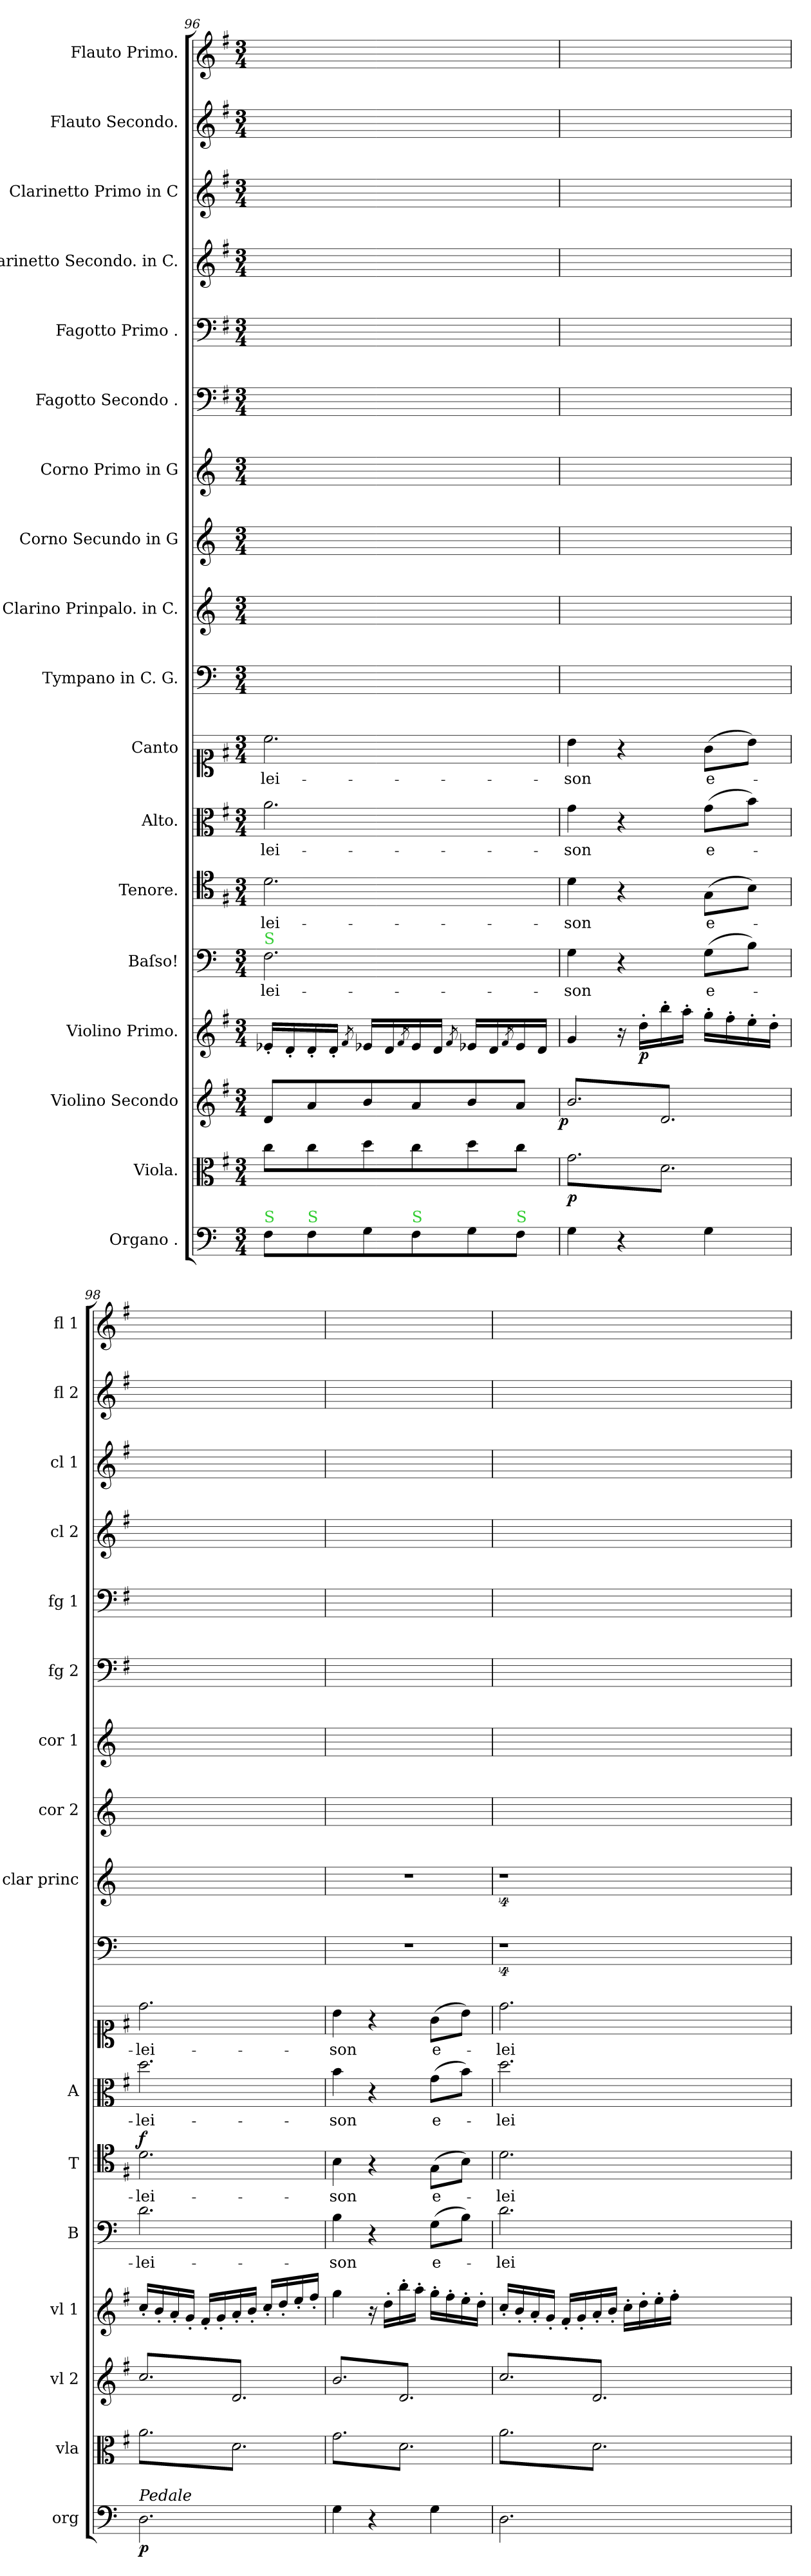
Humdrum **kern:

**kern	**dynam	**kern	**dynam	**kern	**dynam	**kern	**dynam	**kern	**text	**kern	**text	**dynam	**kern	**text	**kern	**text	**kern	**kern	**kern	**kern	**kern	**kern	**kern	**kern	**kern	**kern
*part18	*part18	*part17	*part17	*part16	*part16	*part15	*part15	*part14	*part14	*part13	*part13	*part13	*part12	*part12	*part11	*part11	*part10	*part9	*part8	*part7	*part6	*part5	*part4	*part3	*part2	*part1
*staff18	*staff18	*staff17	*staff17	*staff16	*staff16	*staff15	*staff15	*staff14	*staff14	*staff13	*staff13	*staff13	*staff12	*staff12	*staff11	*staff11	*staff10	*staff9	*staff8	*staff7	*staff6	*staff5	*staff4	*staff3	*staff2	*staff1
*I"Organo .	*	*I"Viola.	*	*I"Violino Secondo	*	*I"Violino Primo.	*	*I"Baſso!	*	*I"Tenore.	*	*	*I"Alto.	*	*I"Canto	*	*I"Tympano in C. G.	*I"Clarino Prinpalo. in C.	*I"Corno Secundo in G	*I"Corno Primo in G	*I"Fagotto Secondo .	*I"Fagotto Primo .	*I"Clarinetto Secondo. in C.	*I"Clarinetto Primo in C	*I"Flauto Secondo.	*I"Flauto Primo.
*I'org	*	*I'vla	*	*I'vl 2	*	*I'vl 1	*	*I'B	*	*I'T	*	*	*I'A	*	*	*	*	*I'clar princ	*I'cor 2	*I'cor 1	*I'fg 2	*I'fg 1	*I'cl 2	*I'cl 1	*I'fl 2	*I'fl 1
*clefF4	*	*clefC3	*	*clefG2	*	*clefG2	*	*clefF4	*	*clefC4	*	*	*clefC3	*	*clefC1	*	*clefF4	*clefG2	*clefG2	*clefG2	*clefF4	*clefF4	*clefG2	*clefG2	*clefG2	*clefG2
*	*	*	*	*	*	*	*	*	*	*	*	*	*	*	*	*	*	*	*ITrd3c5	*ITrd3c5	*	*	*	*	*	*
*k[]	*	*k[f#]	*	*k[f#]	*	*k[f#]	*	*k[]	*	*k[f#]	*	*	*k[f#]	*	*k[f#]	*	*k[]	*k[]	*k[f#]	*k[f#]	*k[f#]	*k[f#]	*k[f#]	*k[f#]	*k[f#]	*k[f#]
*M3/4	*	*M3/4	*	*M3/4	*	*M3/4	*	*M3/4	*	*M3/4	*	*	*M3/4	*	*M3/4	*	*M3/4	*M3/4	*M3/4	*M3/4	*M3/4	*M3/4	*M3/4	*M3/4	*M3/4	*M3/4
=96	=96	=96	=96	=96	=96	=96	=96	=96	=96	=96	=96	=96	=96	=96	=96	=96	=96	=96	=96	=96	=96	=96	=96	=96	=96	=96
!	!	!	!	!	!	!	!	!LO:TX:a:color=limegreen:t=S	!	!	!	!	!	!	!	!	!	!	!	!	!	!	!	!	!	!
!LO:TX:a:color=limegreen:t=S	!	!	!	!	!	!	!	!	!	!	!	!	!	!	!	!	!	!	!	!	!	!	!	!	!	!
!	!	!	!	!	!	!	!	!	!LO:LY:i	!	!	!	!	!	!	!	!	!	!	!	!	!	!	!	!	!
8F\L	.	8cc\L	.	8d/L	.	16e-X'/LL	.	2.F\	-lei-	2.d\	-lei-	.	2.a\	-lei-	2.cc\	-lei-	2.ryy	2.ryy	2.d/yy	2.a\yy	2.A\yy	2.c\yy	2.cc\yy	2.aa\yy	2.aa\yy	2.ccc\yy
.	.	.	.	.	.	16d'/	.	.	.	.	.	.	.	.	.	.	.	.	.	.	.	.	.	.	.	.
!LO:TX:a:color=limegreen:t=S	!	!	!	!	!	!	!	!	!	!	!	!	!	!	!	!	!	!	!	!	!	!	!	!	!	!
8F\	.	8cc\	.	8a/	.	16d'/	.	.	.	.	.	.	.	.	.	.	.	.	.	.	.	.	.	.	.	.
.	.	.	.	.	.	16d'/JJ	.	.	.	.	.	.	.	.	.	.	.	.	.	.	.	.	.	.	.	.
.	.	.	.	.	.	8qf#/	.	.	.	.	.	.	.	.	.	.	.	.	.	.	.	.	.	.	.	.
8G\	.	8dd\	.	8b/	.	16e-X/LL	.	.	.	.	.	.	.	.	.	.	.	.	.	.	.	.	.	.	.	.
.	.	.	.	.	.	16d/	.	.	.	.	.	.	.	.	.	.	.	.	.	.	.	.	.	.	.	.
.	.	.	.	.	.	8qf#/	.	.	.	.	.	.	.	.	.	.	.	.	.	.	.	.	.	.	.	.
!LO:TX:a:color=limegreen:t=S	!	!	!	!	!	!	!	!	!	!	!	!	!	!	!	!	!	!	!	!	!	!	!	!	!	!
8F\	.	8cc\	.	8a/	.	16e-/	.	.	.	.	.	.	.	.	.	.	.	.	.	.	.	.	.	.	.	.
.	.	.	.	.	.	16d/JJ	.	.	.	.	.	.	.	.	.	.	.	.	.	.	.	.	.	.	.	.
.	.	.	.	.	.	8qf#/	.	.	.	.	.	.	.	.	.	.	.	.	.	.	.	.	.	.	.	.
8G\	.	8dd\	.	8b/	.	16e-X/LL	.	.	.	.	.	.	.	.	.	.	.	.	.	.	.	.	.	.	.	.
.	.	.	.	.	.	16d/	.	.	.	.	.	.	.	.	.	.	.	.	.	.	.	.	.	.	.	.
.	.	.	.	.	.	8qf#/	.	.	.	.	.	.	.	.	.	.	.	.	.	.	.	.	.	.	.	.
!LO:TX:a:color=limegreen:t=S	!	!	!	!	!	!	!	!	!	!	!	!	!	!	!	!	!	!	!	!	!	!	!	!	!	!
8F\J	.	8cc\J	.	8a/J	.	16e-/	.	.	.	.	.	.	.	.	.	.	.	.	.	.	.	.	.	.	.	.
.	.	.	.	.	.	16d/JJ	.	.	.	.	.	.	.	.	.	.	.	.	.	.	.	.	.	.	.	.
=97	=97	=97	=97	=97	=97	=97	=97	=97	=97	=97	=97	=97	=97	=97	=97	=97	=97	=97	=97	=97	=97	=97	=97	=97	=97	=97
!	!	!	!	!	!LO:DY:rj	!	!	!	!LO:LY:i	!	!	!	!	!	!	!	!	!	!	!	!	!	!	!	!	!
*	*	*tremolo	*	*	*	*	*	*	*	*	*	*	*	*	*	*	*	*	*	*	*	*	*	*	*	*
*	*	*	*	*tremolo	*	*	*	*	*	*	*	*	*	*	*	*	*	*	*	*	*	*	*	*	*	*
4G\	.	8g\L	p	8b/L	p	4g/	.	4G\	-son	4d\	-son	.	4g\	-son	4b\	-son	2.ryy	2.ryy	4B/yy	4g\yy	4G\yy	4B\yy	4b\yy	4gg\yy	4gg\yy	4bb\yy
.	.	8d\	.	8d/	.	.	.	.	.	.	.	.	.	.	.	.	.	.	.	.	.	.	.	.	.	.
4r	.	8g\	.	8b/	.	16r	.	4r	.	4r	.	.	4r	.	4r	.	.	.	4ryy	4ryy	4ryy	4ryy	4ryy	4ryy	4ryy	4ryy
!	!	!	!	!	!	!	!LO:DY:b	!	!	!	!	!	!	!	!	!	!	!	!	!	!	!	!	!	!	!
.	.	.	.	.	.	16dd'\LL	p	.	.	.	.	.	.	.	.	.	.	.	.	.	.	.	.	.	.	.
.	.	8d\	.	8d/	.	16bb'\	.	.	.	.	.	.	.	.	.	.	.	.	.	.	.	.	.	.	.	.
.	.	.	.	.	.	16aa'\JJ	.	.	.	.	.	.	.	.	.	.	.	.	.	.	.	.	.	.	.	.
4G\	.	8g\	.	8b/	.	16gg'\LL	.	(8G\L	e-	(8G\L	e-	.	(8g\L	e-	(8g\L	e-	.	.	4ryy	4ryy	4ryy	4ryy	4ryy	4ryy	4ryy	4ryy
.	.	.	.	.	.	16ff#'\	.	.	.	.	.	.	.	.	.	.	.	.	.	.	.	.	.	.	.	.
.	.	8d\J	.	8d/J	.	16ee'\	.	8B\J)	.	8B\J)	.	.	8b\J)	.	8b\J)	.	.	.	.	.	.	.	.	.	.	.
.	.	.	.	.	.	16dd'\JJ	.	.	.	.	.	.	.	.	.	.	.	.	.	.	.	.	.	.	.	.
=98	=98	=98	=98	=98	=98	=98	=98	=98	=98	=98	=98	=98	=98	=98	=98	=98	=98	=98	=98	=98	=98	=98	=98	=98	=98	=98
!LO:TX:a:i:t=Pedale	!	!	!	!	!	!	!	!	!	!	!	!	!	!	!	!	!	!	!	!	!	!	!	!	!	!
!	!	!	!	!	!	!	!	!	!	!	!	!LO:DY:a	!	!	!	!	!	!	!	!	!	!	!	!	!	!
2.D\	p	8a\L	.	8cc/L	.	16cc'/LL	.	2.d\	-lei-	2.d\	-lei-	f	2.dd\	-lei-	2.dd\	-lei-	2.ryy	2.ryy	4ryy	4ryy	4ryy	4ryy	4ryy	4ryy	4ryy	4ryy
.	.	.	.	.	.	16b'/	.	.	.	.	.	.	.	.	.	.	.	.	.	.	.	.	.	.	.	.
.	.	8d\	.	8d/	.	16a'/	.	.	.	.	.	.	.	.	.	.	.	.	.	.	.	.	.	.	.	.
.	.	.	.	.	.	16g'/JJ	.	.	.	.	.	.	.	.	.	.	.	.	.	.	.	.	.	.	.	.
.	.	8a\	.	8cc/	.	16f#'/LL	.	.	.	.	.	.	.	.	.	.	.	.	4ryy	4ryy	4ryy	4ryy	4ryy	4ryy	4ryy	4ryy
.	.	.	.	.	.	16g'/	.	.	.	.	.	.	.	.	.	.	.	.	.	.	.	.	.	.	.	.
.	.	8d\	.	8d/	.	16a'/	.	.	.	.	.	.	.	.	.	.	.	.	.	.	.	.	.	.	.	.
.	.	.	.	.	.	16b'/JJ	.	.	.	.	.	.	.	.	.	.	.	.	.	.	.	.	.	.	.	.
.	.	8a\	.	8cc/	.	16cc'/LL	.	.	.	.	.	.	.	.	.	.	.	.	4d/yy	4dd\yy	4D\yy	4d\yy	4dd\yy	4dd\yy	4ddd\yy	4ddd\yy
.	.	.	.	.	.	16dd'/	.	.	.	.	.	.	.	.	.	.	.	.	.	.	.	.	.	.	.	.
.	.	8d\J	.	8d/J	.	16ee'/	.	.	.	.	.	.	.	.	.	.	.	.	.	.	.	.	.	.	.	.
.	.	.	.	.	.	16ff#'/JJ	.	.	.	.	.	.	.	.	.	.	.	.	.	.	.	.	.	.	.	.
=99	=99	=99	=99	=99	=99	=99	=99	=99	=99	=99	=99	=99	=99	=99	=99	=99	=99	=99	=99	=99	=99	=99	=99	=99	=99	=99
4G\	.	8g\L	.	8b/L	.	4gg\	.	4B\	-son	4B\	-son	.	4b\	-son	4b\	-son	2.r	2.r	4B/yy	4b\yy	4BB/yy	4B\yy	4b\yy	4b\yy	4bb\yy	4bb\yy
.	.	8d\	.	8d/	.	.	.	.	.	.	.	.	.	.	.	.	.	.	.	.	.	.	.	.	.	.
4r	.	8g\	.	8b/	.	16r	.	4r	.	4r	.	.	4r	.	4r	.	.	.	4G/yy	4g\yy	4GG/yy	4G\yy	4g\yy	4g\yy	4gg\yy	4gg\yy
.	.	.	.	.	.	16dd'\LL	.	.	.	.	.	.	.	.	.	.	.	.	.	.	.	.	.	.	.	.
.	.	8d\	.	8d/	.	16bb'\	.	.	.	.	.	.	.	.	.	.	.	.	.	.	.	.	.	.	.	.
.	.	.	.	.	.	16aa'\JJ	.	.	.	.	.	.	.	.	.	.	.	.	.	.	.	.	.	.	.	.
4G\	.	8g\	.	8b/	.	16gg'\LL	.	(8G\L	e-	(8G\L	e-	.	(8g\L	e-	(8g\L	e-	.	.	4ryy	4ryy	4ryy	4ryy	4ryy	4ryy	4ryy	4ryy
.	.	.	.	.	.	16ff#'\	.	.	.	.	.	.	.	.	.	.	.	.	.	.	.	.	.	.	.	.
.	.	8d\J	.	8d/J	.	16ee'\	.	8B\J)	.	8B\J)	.	.	8b\J)	.	8b\J)	.	.	.	.	.	.	.	.	.	.	.
.	.	.	.	.	.	16dd'\JJ	.	.	.	.	.	.	.	.	.	.	.	.	.	.	.	.	.	.	.	.
=100	=100	=100	=100	=100	=100	=100	=100	=100	=100	=100	=100	=100	=100	=100	=100	=100	=100	=100	=100	=100	=100	=100	=100	=100	=100	=100
2.D\	.	8a\L	.	8cc/L	.	16cc'/LL	.	2.d\	-lei-	2.d\	-lei-	.	2.dd\	-lei-	2.dd\	-lei-	4%9r	4%9r	4ryy	4ryy	4ryy	4ryy	4ryy	4ryy	4ryy	4ryy
.	.	.	.	.	.	16b'/	.	.	.	.	.	.	.	.	.	.	.	.	.	.	.	.	.	.	.	.
.	.	8d\	.	8d/	.	16a'/	.	.	.	.	.	.	.	.	.	.	.	.	.	.	.	.	.	.	.	.
.	.	.	.	.	.	16g'/JJ	.	.	.	.	.	.	.	.	.	.	.	.	.	.	.	.	.	.	.	.
.	.	8a\	.	8cc/	.	16f#'/LL	.	.	.	.	.	.	.	.	.	.	.	.	4ryy	4ryy	4ryy	4ryy	4ryy	4ryy	4ryy	4ryy
.	.	.	.	.	.	16g'/	.	.	.	.	.	.	.	.	.	.	.	.	.	.	.	.	.	.	.	.
.	.	8d\	.	8d/	.	16a'/	.	.	.	.	.	.	.	.	.	.	.	.	.	.	.	.	.	.	.	.
.	.	.	.	.	.	16b'/JJ	.	.	.	.	.	.	.	.	.	.	.	.	.	.	.	.	.	.	.	.
.	.	8a\	.	8cc/	.	16cc'\LL	.	.	.	.	.	.	.	.	.	.	.	.	4d/yy	4dd\yy	4D\yy	4d\yy	4dd\yy	4dd\yy	4ddd\yy	4ddd\yy
.	.	.	.	.	.	16dd'\	.	.	.	.	.	.	.	.	.	.	.	.	.	.	.	.	.	.	.	.
.	.	8d\J	.	8d/J	.	16ee'\	.	.	.	.	.	.	.	.	.	.	.	.	.	.	.	.	.	.	.	.
*	*	*	*	*Xtremolo	*	*	*	*	*	*	*	*	*	*	*	*	*	*	*	*	*	*	*	*	*	*
*	*	*Xtremolo	*	*	*	*	*	*	*	*	*	*	*	*	*	*	*	*	*	*	*	*	*	*	*	*
.	.	.	.	.	.	16ff#'\JJ	.	.	.	.	.	.	.	.	.	.	.	.	.	.	.	.	.	.	.	.
1.ryy	.	1.ryy	.	1.ryy	.	1.ryy	.	1.ryy	.	1.ryy	.	.	1.ryy	.	1.ryy	.	.	.	1.ryy	1.ryy	1.ryy	1.ryy	1.ryy	1.ryy	1.ryy	1.ryy
.	.	.	.	.	.	.	.	.	.	.	.	.	.	.	.	.	.	.	.	.	.	.	.	.	.	.
.	.	.	.	.	.	.	.	.	.	.	.	.	.	.	.	.	.	.	.	.	.	.	.	.	.	.
=	=	=	=	=	=	=	=	=	=	=	=	=	=	=	=	=	=	=	=	=	=	=	=	=	=	=
*-	*-	*-	*-	*-	*-	*-	*-	*-	*-	*-	*-	*-	*-	*-	*-	*-	*-	*-	*-	*-	*-	*-	*-	*-	*-	*-
